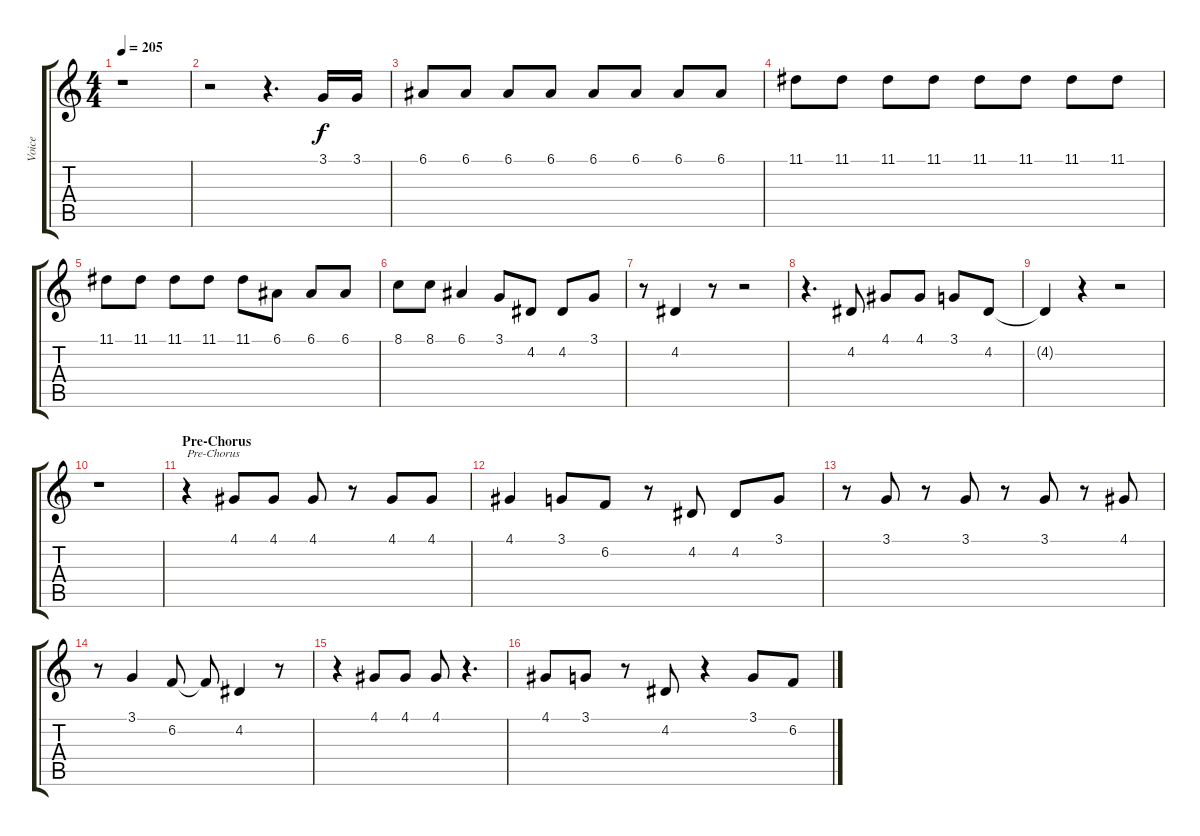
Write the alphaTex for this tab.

\track ("Voice" "Voice") {instrument baritonesax}
\staff {score tabs}
\tuning (E4 B3 G3 D3 A2 E2) {hide}
\ts (4 4)
\tempo 205
\clef g2
\ks c
r.1{dy f} |
r.2 r.4{d} 3.1.16 3.1.16 |
6.1.8 6.1.8 6.1.8 6.1.8 6.1.8 6.1.8 6.1.8 6.1.8 |
11.1.8 11.1.8 11.1.8 11.1.8 11.1.8 11.1.8 11.1.8 11.1.8 |
11.1.8 11.1.8 11.1.8 11.1.8 11.1.8 6.1.8 6.1.8 6.1.8 |
8.1.8 8.1.8 6.1.4 3.1.8 4.2.8 4.2.8 3.1.8 |
r.8 4.2.4 r.8 r.2 |
r.4{d} 4.2.8 4.1.8 4.1.8 3.1.8 4.2.8 |
4.2{t}.4 r.4 r.2 |
r.1 |
\section ("" "Pre-Chorus")
r.4{txt "Pre-Chorus"} 4.1.8 4.1.8 4.1.8 r.8 4.1.8 4.1.8 |
4.1.4 3.1.8 6.2.8 r.8 4.2.8 4.2.8 3.1.8 |
r.8 3.1.8 r.8 3.1.8 r.8 3.1.8 r.8 4.1.8 |
r.8 3.1.4 6.2.8 6.2{t}.8 4.2.4 r.8 |
r.4 4.1.8 4.1.8 4.1.8 r.4{d} |
4.1.8 3.1.8 r.8 4.2.8 r.4 3.1.8 6.2.8
